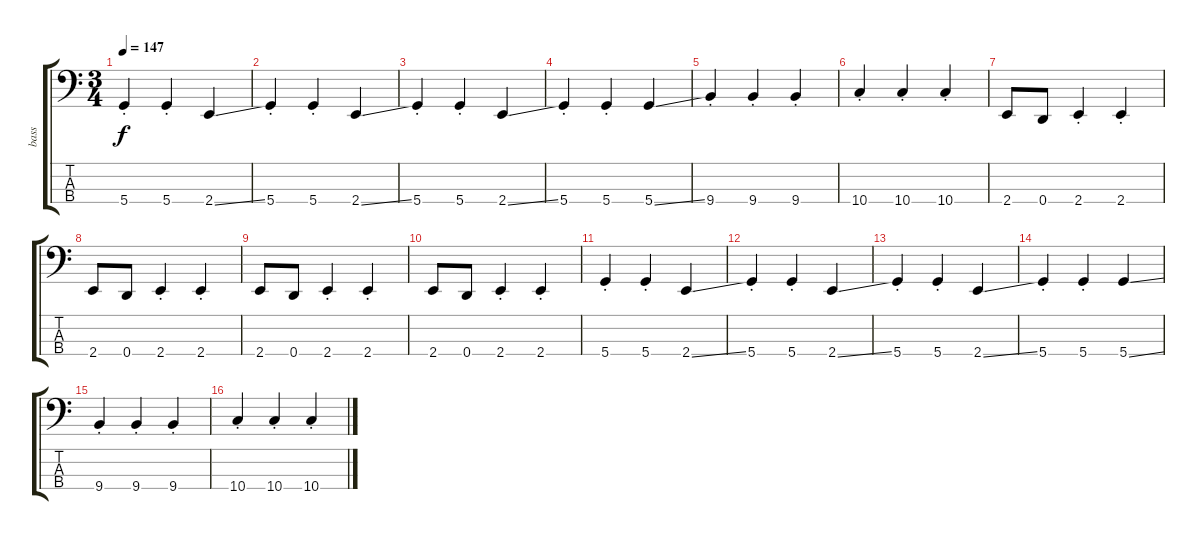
\track ("bass" "bass") {instrument electricbasspick}
\staff {score tabs}
\tuning (G2 D2 A1 D1) {hide}
\ts (3 4)
\tempo 147
\clef f4
\ks c
5.4{st}.4{dy f} 5.4{st}.4 2.4{ss}.4 |
5.4{st}.4 5.4{st}.4 2.4{ss}.4 |
5.4{st}.4 5.4{st}.4 2.4{ss}.4 |
5.4{st}.4 5.4{st}.4 5.4{ss}.4 |
9.4{st}.4 9.4{st}.4 9.4{st}.4 |
10.4{st}.4 10.4{st}.4 10.4{st}.4 |
2.4.8 0.4.8 2.4{st}.4 2.4{st}.4 |
2.4.8 0.4.8 2.4{st}.4 2.4{st}.4 |
2.4.8 0.4.8 2.4{st}.4 2.4{st}.4 |
2.4.8 0.4.8 2.4{st}.4 2.4{st}.4 |
5.4{st}.4 5.4{st}.4 2.4{ss}.4 |
5.4{st}.4 5.4{st}.4 2.4{ss}.4 |
5.4{st}.4 5.4{st}.4 2.4{ss}.4 |
5.4{st}.4 5.4{st}.4 5.4{ss}.4 |
9.4{st}.4 9.4{st}.4 9.4{st}.4 |
10.4{st}.4 10.4{st}.4 10.4{st}.4
